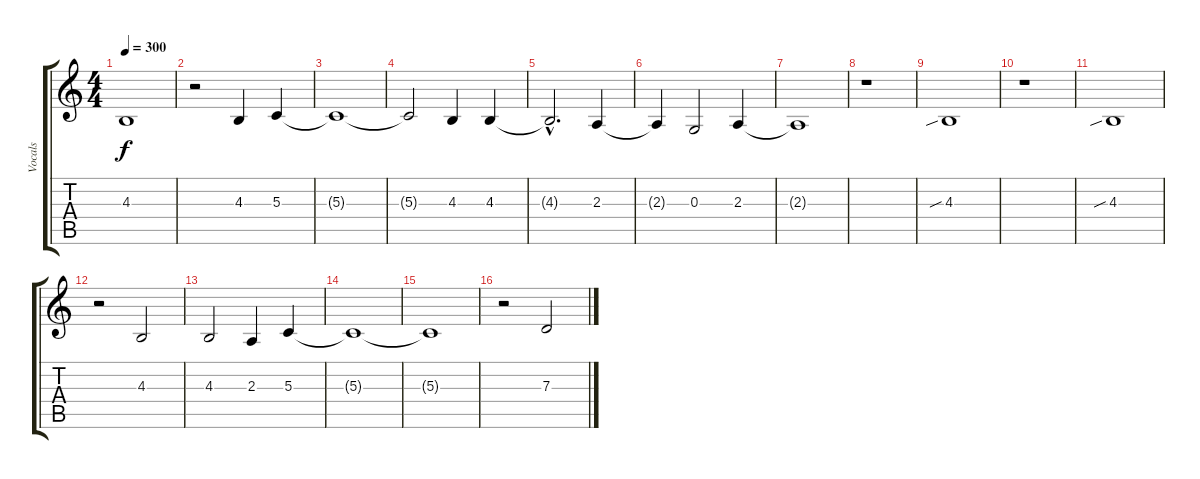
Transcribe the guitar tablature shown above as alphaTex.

\track ("Vocals" "Vocals") {instrument lead1square}
\staff {score tabs}
\tuning (E4 B3 G3 D3 A2 E2) {hide}
\ts (4 4)
\tempo 300
\clef g2
\ks c
4.3{t}.1{dy f} |
r.2 4.3.4 5.3.4 |
5.3{t}.1 |
5.3{t}.2 4.3.4 4.3.4 |
4.3{hac t}.2{d} 2.3.4 |
2.3{t}.4 0.3.2 2.3.4 |
2.3{t}.1 |
r.1 |
4.3{sib}.1 |
r.1 |
4.3{sib}.1 |
r.2 4.3.2 |
4.3.2 2.3.4 5.3.4 |
5.3{t}.1 |
5.3{t}.1 |
r.2 7.3.2
